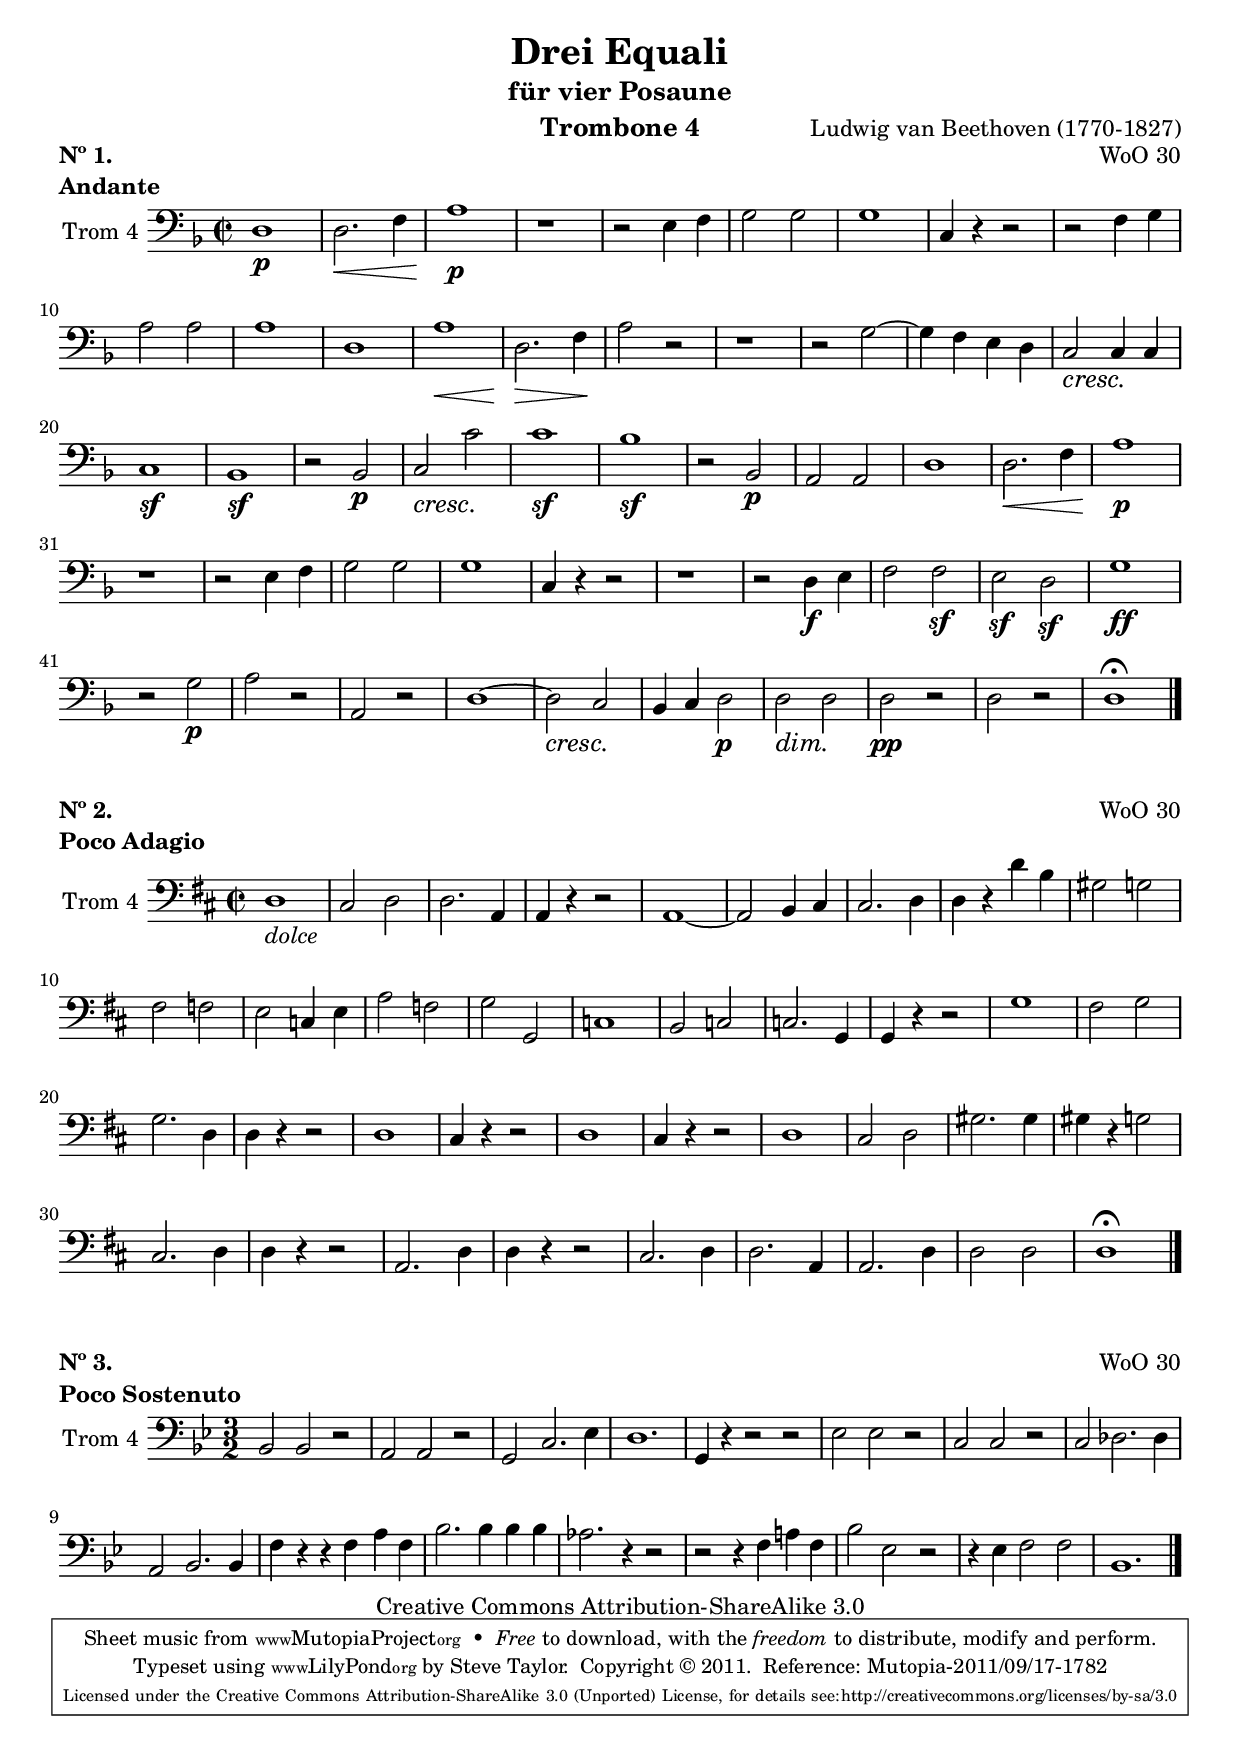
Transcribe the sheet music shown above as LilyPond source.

\version "2.14.2"

\include "Definitions.lyi" 

instrument = "Trombone 4"
staffInstrument = "Trom 4"
useClef = {\clef bass}

\version "2.14.0"

TromFourMvtOne = \relative c
{
  %  \clef bass
  d1\p d2.\< f4 a1\p r1
  r2 e4 f g2 g g1 c,4 r r2
  r2 f4 g a2 a a1 d, a'\< d,2.\> f4\! a2 r
  \textCresc
  r1 r2 g2 ~ g4 f e d c2\< c4 c c1\sf bf\sf
  r2 bf\p c\< c' c1\sf bf\sf 
  \useHairpins
  r2 bf,\p a a d1 d2.\< f4 a1\p
  r1 r2 e4 f g2 g g1 c,4 r r2 r1
  r2 d4\f e f2 f\sf e\sf d\sf g1\ff
  r2 g\p a r a, r 
  \textCresc
  d1 ~ d2\< c bf4 c d2\p d\> d d\pp r d r d1\fermata
}


notesMvtI = \TromFourMvtOne

\version "2.14.0"

TromFourMvtTwo = \relative c
{
  % \clef bass
  d1 cs2 d d2. a4 a r r2
  a1 ~ a2 b4 cs4 cs2. d4 d r d' b
  gs2 g fs f e c4 e a2 f g g, c1 b2 c c2. g4 g r r2
  g'1 fs2 g g2. d4 d r r2 d1 cs4 r r2 d1 cs4 r r2
  d1 cs2 d gs2. gs4 gs r g2 cs,2. d4 d4 r r2
  a2. d4 d r r2 cs2. d4 d2. a4 a2. d4 d2 d2 d1\fermata
}


notesMvtII = \TromFourMvtTwo

\version "2.14.0"

TromFourMvtThree = \relative c
{
  %  \clef bass
  bf2 bf r a a r g c2. ef4 d1. g,4 r r2 r
  ef'2 ef r c c r c df2. df4 a2 bf2. bf4 f' r r
  f a f bf2. bf4 bf bf af2. r4 r2
  r2 r4 f4 a f bf2 ef, r r4 ef f2 f bf,1.
}


notesMvtIII = \TromFourMvtThree

\version "2.14.0"

#(ly:set-option 'point-and-click #f)

\paper { ragged-last-bottom = ##f }

\book
{
  \include "Header.lyi"
  \score
  {
    \new Staff
    {
      #(set-accidental-style 'modern)
      \set Staff.instrumentName = \staffInstrument
      \set Staff.midiInstrument = #"trombone"
      << \useClef \notesMvtI \outlineMvtI >>
    }
    \header { piece = \MvtI }
    \layout { }
    \midi { }
  }
  \score
  {
    \new Staff
    {
      #(set-accidental-style 'modern)
      \set Staff.instrumentName = \staffInstrument
      \set Staff.midiInstrument = #"trombone"
      << \useClef \notesMvtII \outlineMvtII >>
    }
    \header { piece = \MvtII }
    \layout { }
    \midi { }
  }
  \score
  {
    \new Staff
    {
      #(set-accidental-style 'modern)
      \set Staff.instrumentName = \staffInstrument
      \set Staff.midiInstrument = #"trombone"
      << \useClef \notesMvtIII \outlineMvtIII >>
    }
    \header { piece = \MvtIII }
    \layout { }
    \midi { }
  }
}

